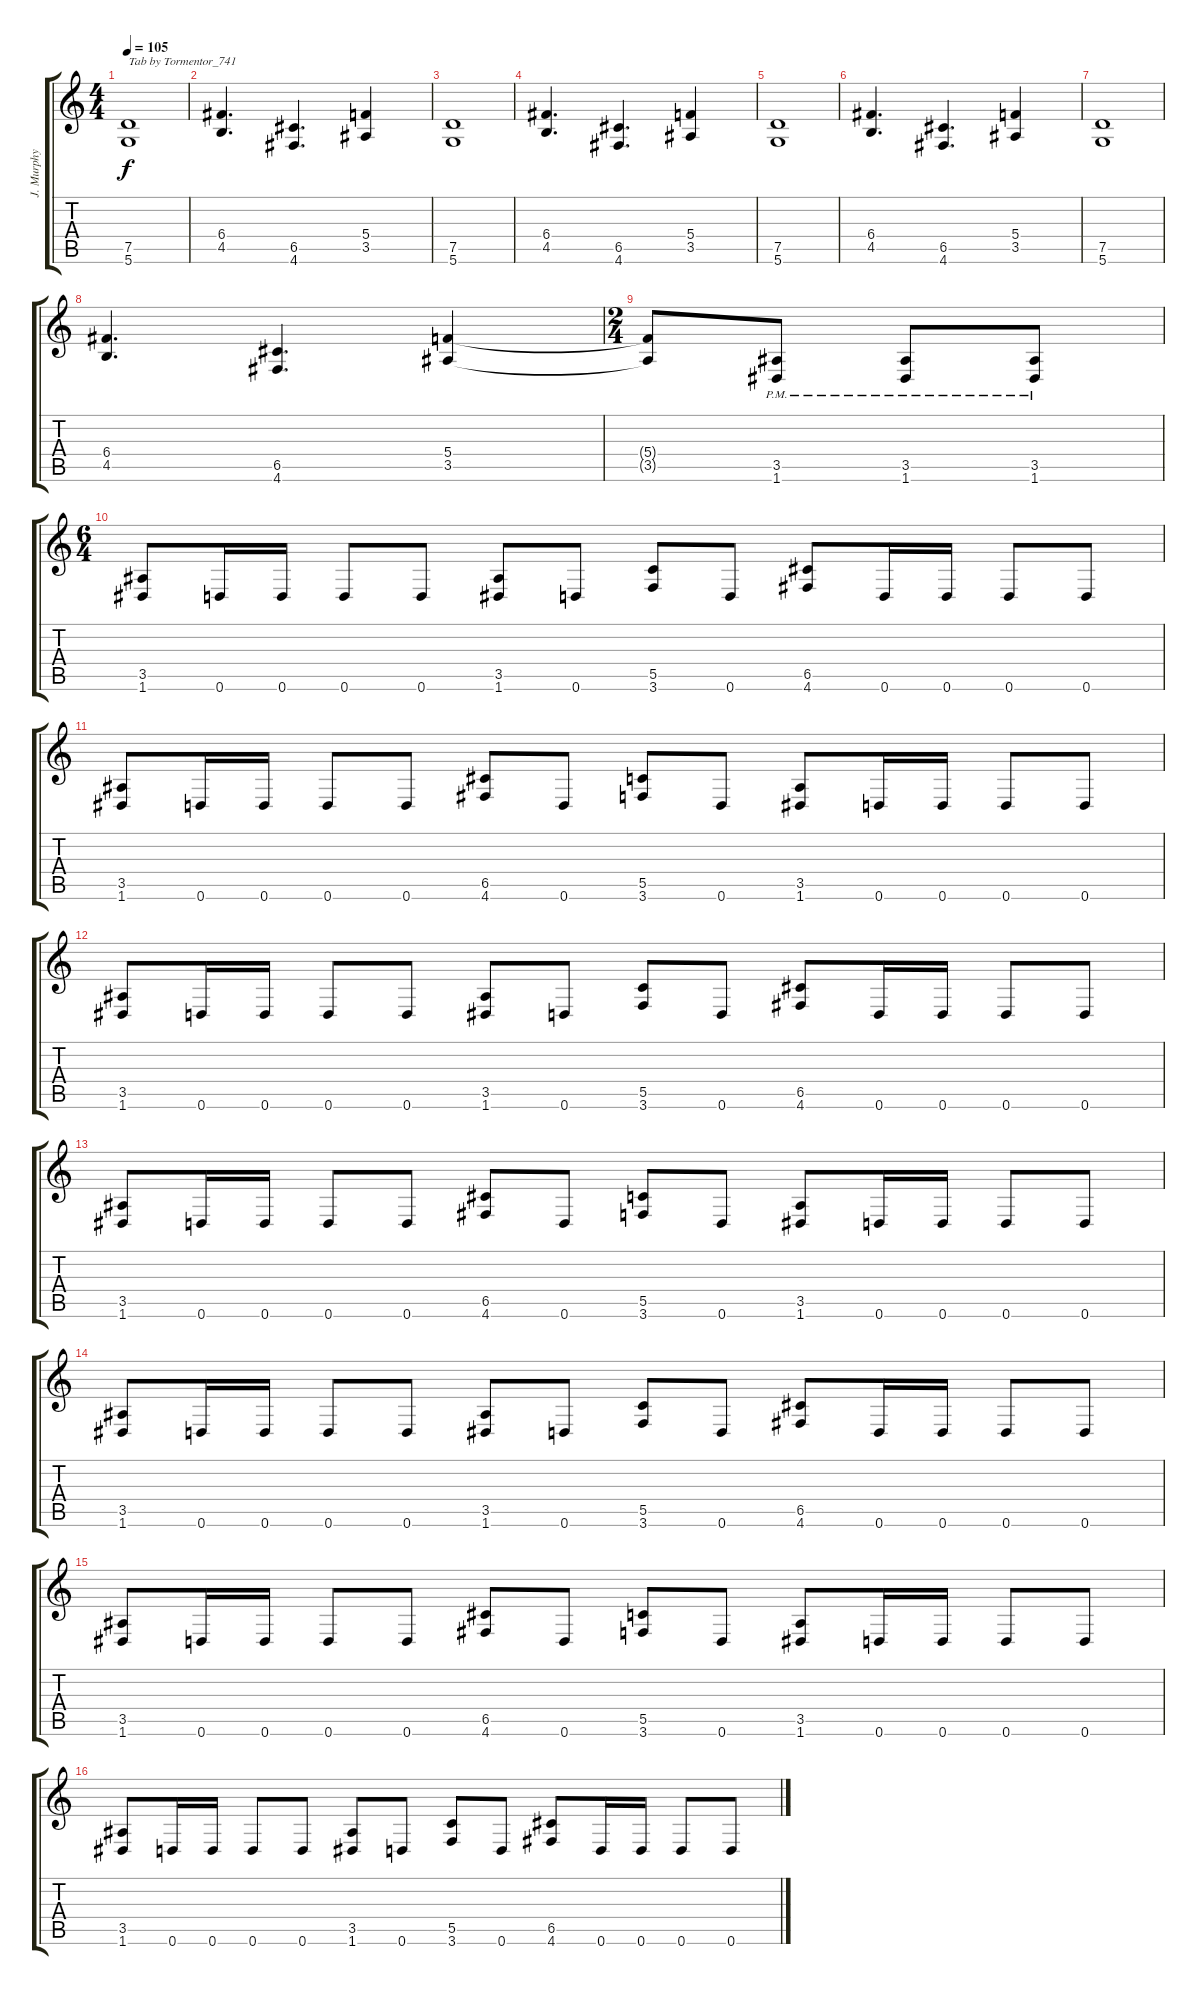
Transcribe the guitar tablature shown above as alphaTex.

\track ("J. Murphy" "J. Murphy") {instrument distortionguitar}
\staff {score tabs}
\tuning (D4 A3 F3 C3 G2 D2) {hide}
\ts (4 4)
\tempo 105
\clef g2
\ks c
(7.5 5.6).1{txt "Tab by Tormentor_741" dy f instrument distortionguitar} |
(6.4 4.5).4{d} (6.5 4.6).4{d} (5.4 3.5).4 |
(7.5 5.6).1 |
(6.4 4.5).4{d} (6.5 4.6).4{d} (5.4 3.5).4 |
(7.5 5.6).1 |
(6.4 4.5).4{d} (6.5 4.6).4{d} (5.4 3.5).4 |
(7.5 5.6).1 |
(6.4 4.5).4{d} (6.5 4.6).4{d} (5.4 3.5).4 |
\ts (2 4)
(5.4{t} 3.5{t}).8 (3.5{pm} 1.6{pm}).8 (3.5{pm} 1.6{pm}).8 (3.5{pm} 1.6{pm}).8 |
\ts (6 4)
(3.5 1.6).8 0.6.16 0.6.16 0.6.8 0.6.8 (3.5 1.6).8 0.6.8 (5.5 3.6).8 0.6.8 (6.5 4.6).8 0.6.16 0.6.16 0.6.8 0.6.8 |
(3.5 1.6).8 0.6.16 0.6.16 0.6.8 0.6.8 (6.5 4.6).8 0.6.8 (5.5 3.6).8 0.6.8 (3.5 1.6).8 0.6.16 0.6.16 0.6.8 0.6.8 |
(3.5 1.6).8 0.6.16 0.6.16 0.6.8 0.6.8 (3.5 1.6).8 0.6.8 (5.5 3.6).8 0.6.8 (6.5 4.6).8 0.6.16 0.6.16 0.6.8 0.6.8 |
(3.5 1.6).8 0.6.16 0.6.16 0.6.8 0.6.8 (6.5 4.6).8 0.6.8 (5.5 3.6).8 0.6.8 (3.5 1.6).8 0.6.16 0.6.16 0.6.8 0.6.8 |
(3.5 1.6).8 0.6.16 0.6.16 0.6.8 0.6.8 (3.5 1.6).8 0.6.8 (5.5 3.6).8 0.6.8 (6.5 4.6).8 0.6.16 0.6.16 0.6.8 0.6.8 |
(3.5 1.6).8 0.6.16 0.6.16 0.6.8 0.6.8 (6.5 4.6).8 0.6.8 (5.5 3.6).8 0.6.8 (3.5 1.6).8 0.6.16 0.6.16 0.6.8 0.6.8 |
(3.5 1.6).8 0.6.16 0.6.16 0.6.8 0.6.8 (3.5 1.6).8 0.6.8 (5.5 3.6).8 0.6.8 (6.5 4.6).8 0.6.16 0.6.16 0.6.8 0.6.8
